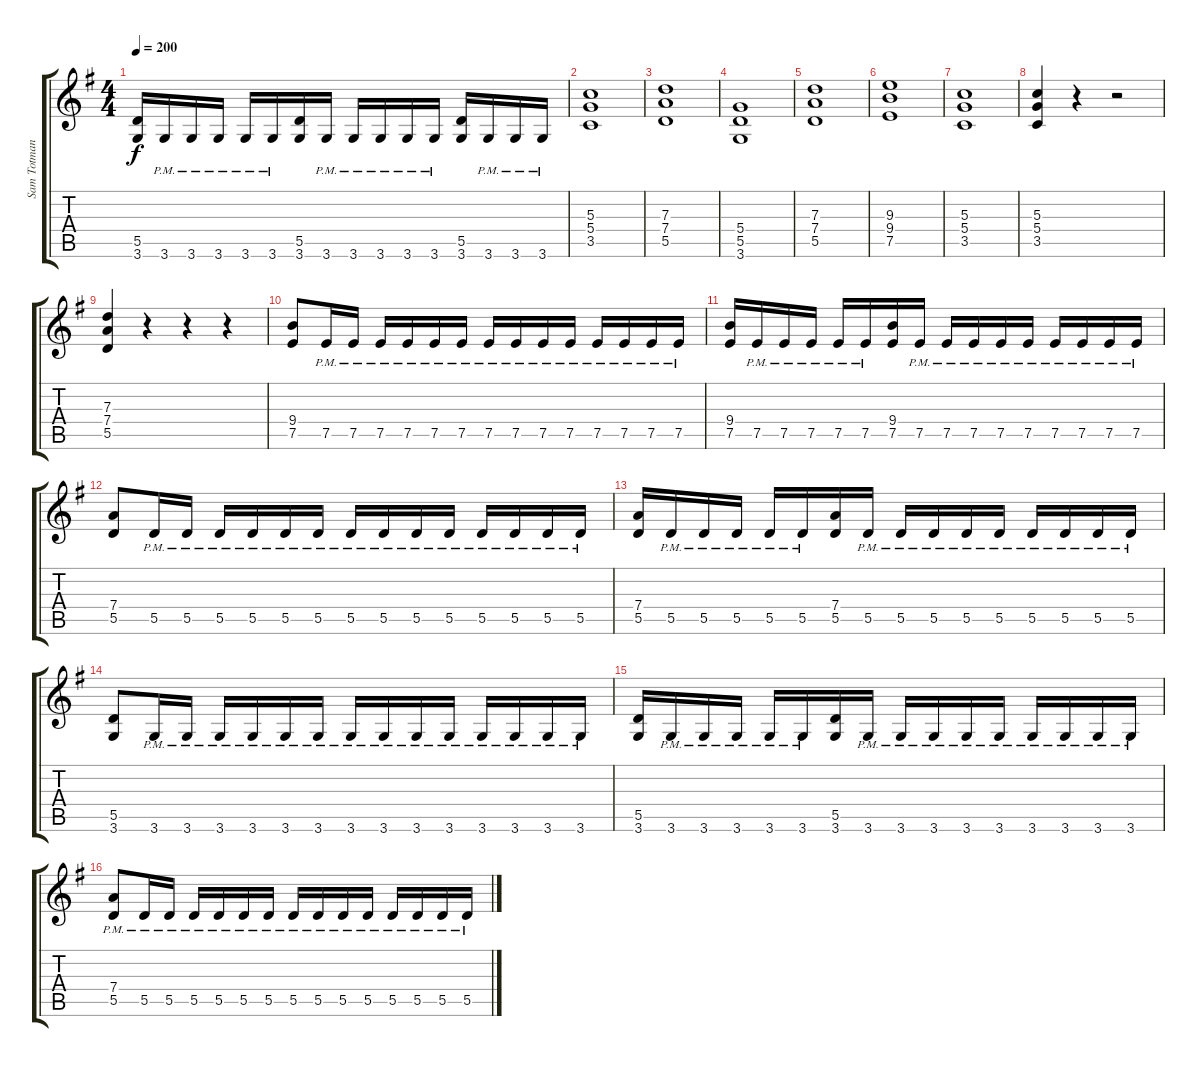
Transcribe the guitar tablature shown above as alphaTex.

\track ("Sam Totman" "Sam Totman") {instrument distortionguitar}
\staff {score tabs}
\tuning (E4 B3 G3 D3 A2 E2) {hide}
\ts (4 4)
\tempo 200
\clef g2
\ks g
(5.5 3.6).16{dy f} 3.6{pm}.16 3.6{pm}.16 3.6{pm}.16 3.6{pm}.16 3.6{pm}.16 (5.5 3.6).16 3.6{pm}.16 3.6{pm}.16 3.6{pm}.16 3.6{pm}.16 3.6{pm}.16 (5.5 3.6).16 3.6{pm}.16 3.6{pm}.16 3.6{pm}.16 |
(5.3 5.4 3.5).1 |
(7.3 7.4 5.5).1 |
(5.4 5.5 3.6).1 |
(7.3 7.4 5.5).1 |
(9.3 9.4 7.5).1 |
(5.3 5.4 3.5).1 |
(5.3 5.4 3.5).4 r.4 r.2 |
(7.3 7.4 5.5).4 r.4 r.4 r.4 |
(9.4 7.5).8 7.5{pm}.16 7.5{pm}.16 7.5{pm}.16 7.5{pm}.16 7.5{pm}.16 7.5{pm}.16 7.5{pm}.16 7.5{pm}.16 7.5{pm}.16 7.5{pm}.16 7.5{pm}.16 7.5{pm}.16 7.5{pm}.16 7.5{pm}.16 |
(9.4 7.5).16 7.5{pm}.16 7.5{pm}.16 7.5{pm}.16 7.5{pm}.16 7.5{pm}.16 (9.4 7.5).16 7.5{pm}.16 7.5{pm}.16 7.5{pm}.16 7.5{pm}.16 7.5{pm}.16 7.5{pm}.16 7.5{pm}.16 7.5{pm}.16 7.5{pm}.16 |
(7.4 5.5).8 5.5{pm}.16 5.5{pm}.16 5.5{pm}.16 5.5{pm}.16 5.5{pm}.16 5.5{pm}.16 5.5{pm}.16 5.5{pm}.16 5.5{pm}.16 5.5{pm}.16 5.5{pm}.16 5.5{pm}.16 5.5{pm}.16 5.5{pm}.16 |
(7.4 5.5).16 5.5{pm}.16 5.5{pm}.16 5.5{pm}.16 5.5{pm}.16 5.5{pm}.16 (7.4 5.5).16 5.5{pm}.16 5.5{pm}.16 5.5{pm}.16 5.5{pm}.16 5.5{pm}.16 5.5{pm}.16 5.5{pm}.16 5.5{pm}.16 5.5{pm}.16 |
(5.5 3.6).8 3.6{pm}.16 3.6{pm}.16 3.6{pm}.16 3.6{pm}.16 3.6{pm}.16 3.6{pm}.16 3.6{pm}.16 3.6{pm}.16 3.6{pm}.16 3.6{pm}.16 3.6{pm}.16 3.6{pm}.16 3.6{pm}.16 3.6{pm}.16 |
(5.5 3.6).16 3.6{pm}.16 3.6{pm}.16 3.6{pm}.16 3.6{pm}.16 3.6{pm}.16 (5.5 3.6).16 3.6{pm}.16 3.6{pm}.16 3.6{pm}.16 3.6{pm}.16 3.6{pm}.16 3.6{pm}.16 3.6{pm}.16 3.6{pm}.16 3.6{pm}.16 |
(7.4{pm} 5.5).8 5.5{pm}.16 5.5{pm}.16 5.5{pm}.16 5.5{pm}.16 5.5{pm}.16 5.5{pm}.16 5.5{pm}.16 5.5{pm}.16 5.5{pm}.16 5.5{pm}.16 5.5{pm}.16 5.5{pm}.16 5.5{pm}.16 5.5{pm}.16
